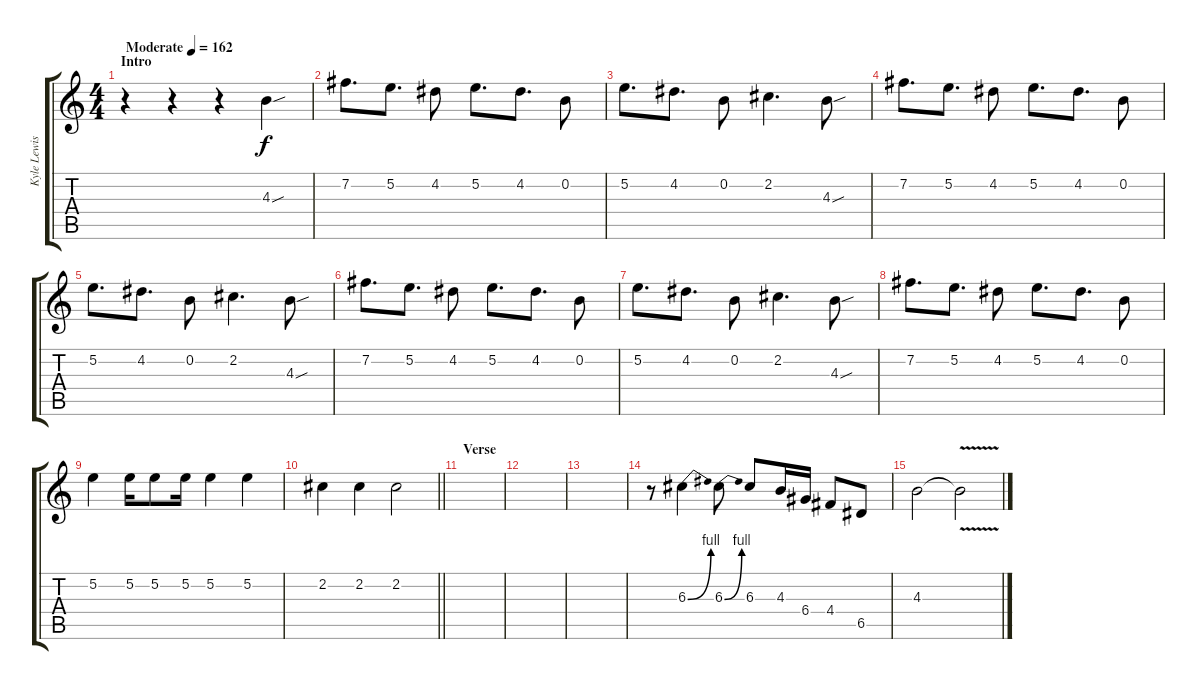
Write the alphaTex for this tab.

\track ("Kyle Lewis - Guitar" "Kyle Lewis") {instrument distortionguitar}
\staff {score tabs}
\tuning (E4 B3 G3 D3 A2 E2) {hide}
\ts (4 4)
\section ("" "Intro")
\tempo (162 "Moderate")
\clef g2
\ks c
r.4{dy f instrument distortionguitar} r.4 r.4 4.3{sou}.4 |
7.2.8{d} 5.2.8{d} 4.2.8 5.2.8{d} 4.2.8{d} 0.2.8 |
5.2.8{d} 4.2.8{d} 0.2.8 2.2.4{d} 4.3{sou}.8 |
7.2.8{d} 5.2.8{d} 4.2.8 5.2.8{d} 4.2.8{d} 0.2.8 |
5.2.8{d} 4.2.8{d} 0.2.8 2.2.4{d} 4.3{sou}.8 |
7.2.8{d} 5.2.8{d} 4.2.8 5.2.8{d} 4.2.8{d} 0.2.8 |
5.2.8{d} 4.2.8{d} 0.2.8 2.2.4{d} 4.3{sou}.8 |
7.2.8{d} 5.2.8{d} 4.2.8 5.2.8{d} 4.2.8{d} 0.2.8 |
5.2.4 5.2.16 5.2.8 5.2.16 5.2.4 5.2.4 |
\barLineRight lightlight
2.2.4 2.2.4 2.2.2 |
\section ("" "Verse")
|
|
|
r.8 6.3{be (bend 0 0 60 4)}.4 6.3{be (bend 0 0 60 4)}.8 6.3.8 4.3.16 6.4.16 4.4.8 6.5.8 |
4.3.2 4.3{v t}.2
